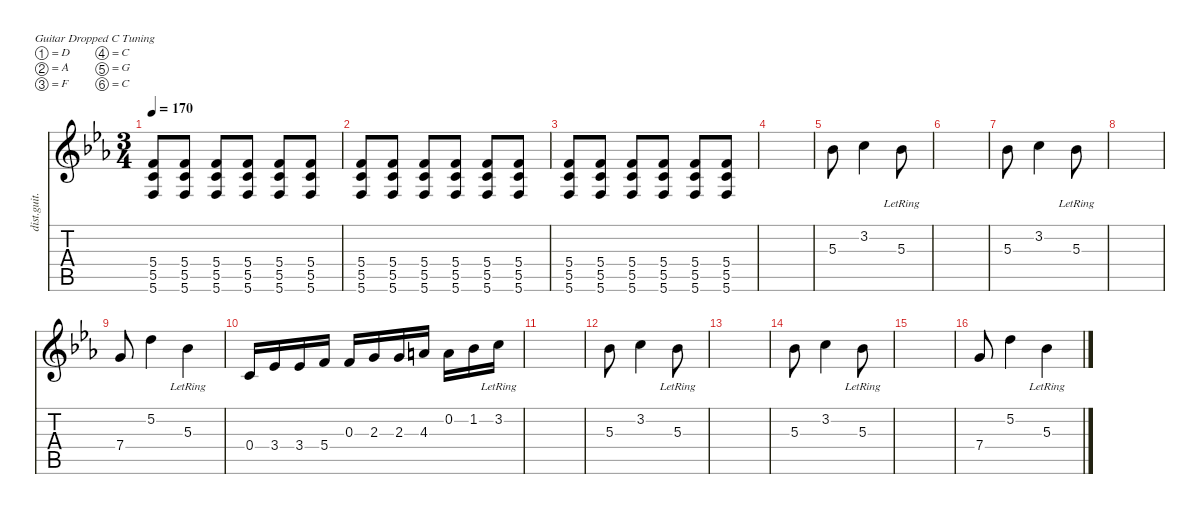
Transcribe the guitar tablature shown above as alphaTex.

\defaultSystemsLayout 4
\hideDynamics
\bracketExtendMode nobrackets
\track ("Distortion Guitar" "dist.guit.") {instrument distortionguitar}
\staff {score tabs}
\tuning (D4 A3 F3 C3 G2 C2)
\ts (3 4)
\tempo 170
\clef g2
\ks cminor
(5.4{acc forcenatural} 5.5{acc forcenatural} 5.6{acc forcenatural}).8{dy mf beam Up} (5.4{acc forcenatural} 5.5{acc forcenatural} 5.6{acc forcenatural}).8{beam Up} (5.4{acc forcenatural} 5.5{acc forcenatural} 5.6{acc forcenatural}).8{beam Up} (5.4{acc forcenatural} 5.5{acc forcenatural} 5.6{acc forcenatural}).8{beam Up} (5.4{acc forcenatural} 5.5{acc forcenatural} 5.6{acc forcenatural}).8{beam Up} (5.4{acc forcenatural} 5.5{acc forcenatural} 5.6{acc forcenatural}).8{beam Up} |
(5.4{acc forcenatural} 5.5{acc forcenatural} 5.6{acc forcenatural}).8{beam Up} (5.4{acc forcenatural} 5.5{acc forcenatural} 5.6{acc forcenatural}).8{beam Up} (5.4{acc forcenatural} 5.5{acc forcenatural} 5.6{acc forcenatural}).8{beam Up} (5.4{acc forcenatural} 5.5{acc forcenatural} 5.6{acc forcenatural}).8{beam Up} (5.4{acc forcenatural} 5.5{acc forcenatural} 5.6{acc forcenatural}).8{beam Up} (5.4{acc forcenatural} 5.5{acc forcenatural} 5.6{acc forcenatural}).8{beam Up} |
(5.4{acc forcenatural} 5.5{acc forcenatural} 5.6{acc forcenatural}).8{beam Up} (5.4{acc forcenatural} 5.5{acc forcenatural} 5.6{acc forcenatural}).8{beam Up} (5.4{acc forcenatural} 5.5{acc forcenatural} 5.6{acc forcenatural}).8{beam Up} (5.4{acc forcenatural} 5.5{acc forcenatural} 5.6{acc forcenatural}).8{beam Up} (5.4{acc forcenatural} 5.5{acc forcenatural} 5.6{acc forcenatural}).8{beam Up} (5.4{acc forcenatural} 5.5{acc forcenatural} 5.6{acc forcenatural}).8{beam Up} |
|
5.3{acc b}.8{beam Down} 3.2{acc forcenatural}.4{beam Down} 5.3{lr acc b}.8{beam Down} |
|
5.3{acc b}.8{beam Down} 3.2{acc forcenatural}.4{beam Down} 5.3{lr acc b}.8{beam Down} |
|
7.4{acc forcenatural}.8{beam Up} 5.2{acc forcenatural}.4{beam Down} 5.3{lr acc b}.4{beam Down} |
0.4{acc forcenatural}.16{beam Up} 3.4{acc b}.16{beam Up} 3.4{acc b}.16{beam Up} 5.4{acc forcenatural}.16{beam Up} 0.3{acc forcenatural}.16{beam Up} 2.3{acc forcenatural}.16{beam Up} 2.3{acc forcenatural}.16{beam Up} 4.3{acc forcenatural}.16{beam Up} 0.2{acc forcenatural}.16{beam Down} 1.2{acc b}.16{beam Down} 3.2{lr acc forcenatural}.16{beam Down} |
|
5.3{acc b}.8{beam Down} 3.2{acc forcenatural}.4{beam Down} 5.3{lr acc b}.8{beam Down} |
|
5.3{acc b}.8{beam Down} 3.2{acc forcenatural}.4{beam Down} 5.3{lr acc b}.8{beam Down} |
|
7.4{acc forcenatural}.8{beam Up} 5.2{acc forcenatural}.4{beam Down} 5.3{lr acc b}.4{beam Down}
